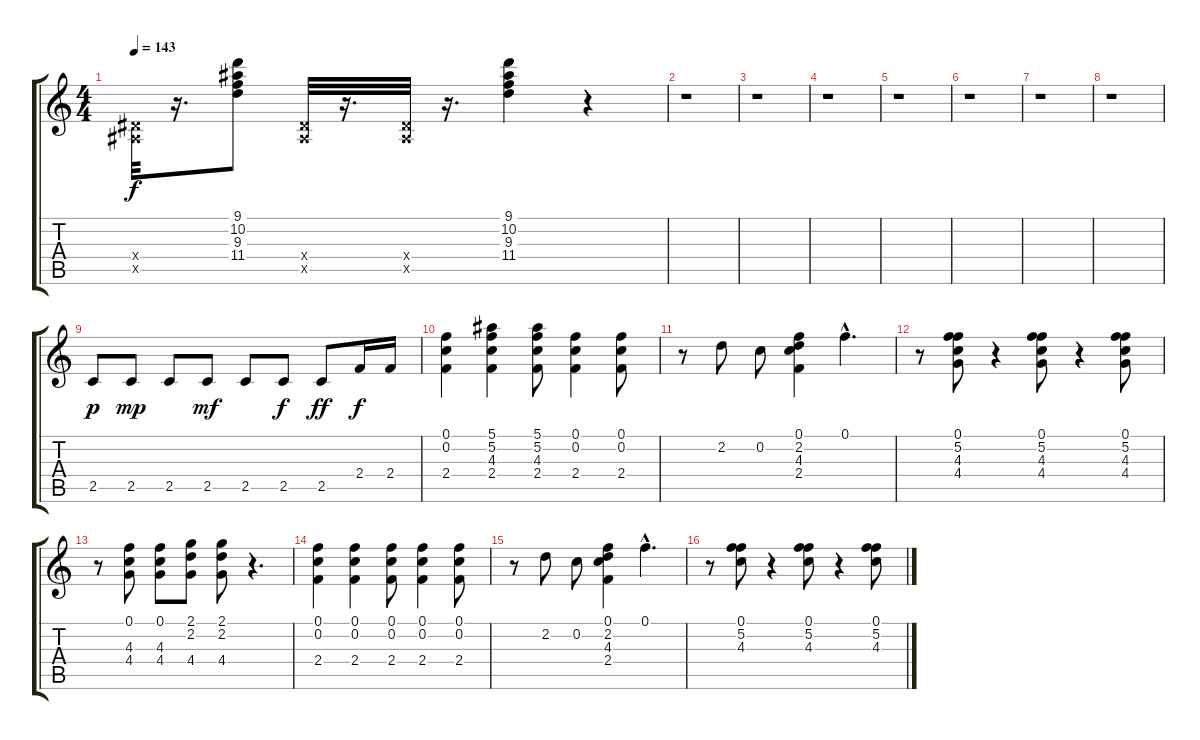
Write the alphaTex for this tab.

\track "" {instrument electricguitarclean}
\staff {score tabs}
\tuning (F4 C4 Ab3 Eb3 Bb2 F2) {hide}
\ts (4 4)
\tempo 143
\clef g2
\ks c
(0.4{x} 0.5{x}).32{dy f} r.16{d} (9.1 10.2 9.3 11.4).8 (0.4{x} 0.5{x}).32 r.16{d} (0.4{x} 0.5{x}).32 r.16{d} (9.1 10.2 9.3 11.4).4 r.4 |
r.1 |
r.1 |
r.1 |
r.1 |
r.1 |
r.1 |
r.1 |
2.5.8{dy p} 2.5.8{dy mp} 2.5.8 2.5.8{dy mf} 2.5.8 2.5.8{dy f} 2.5.8{dy ff} 2.4.16{dy f} 2.4.16 |
(0.1 0.2 2.4).4 (5.1 5.2 4.3 2.4).4 (5.1 5.2 4.3 2.4).8 (0.1 0.2 2.4).4 (0.1 0.2 2.4).8 |
r.8 2.2.8 0.2.8 (0.1 2.2 4.3 2.4).4 0.1{hac}.4{d} |
r.8 (0.1 5.2 4.3 4.4).8 r.4 (0.1 5.2 4.3 4.4).8 r.4 (0.1 5.2 4.3 4.4).8 |
r.8 (0.1 4.3 4.4).8 (0.1 4.3 4.4).8 (2.1 2.2 4.4).8 (2.1 2.2 4.4).8 r.4{d} |
(0.1 0.2 2.4).4 (0.1 0.2 2.4).4 (0.1 0.2 2.4).8 (0.1 0.2 2.4).4 (0.1 0.2 2.4).8 |
r.8 2.2.8 0.2.8 (0.1 2.2 4.3 2.4).4 0.1{hac}.4{d} |
r.8 (0.1 5.2 4.3).8 r.4 (0.1 5.2 4.3).8 r.4 (0.1 5.2 4.3).8
